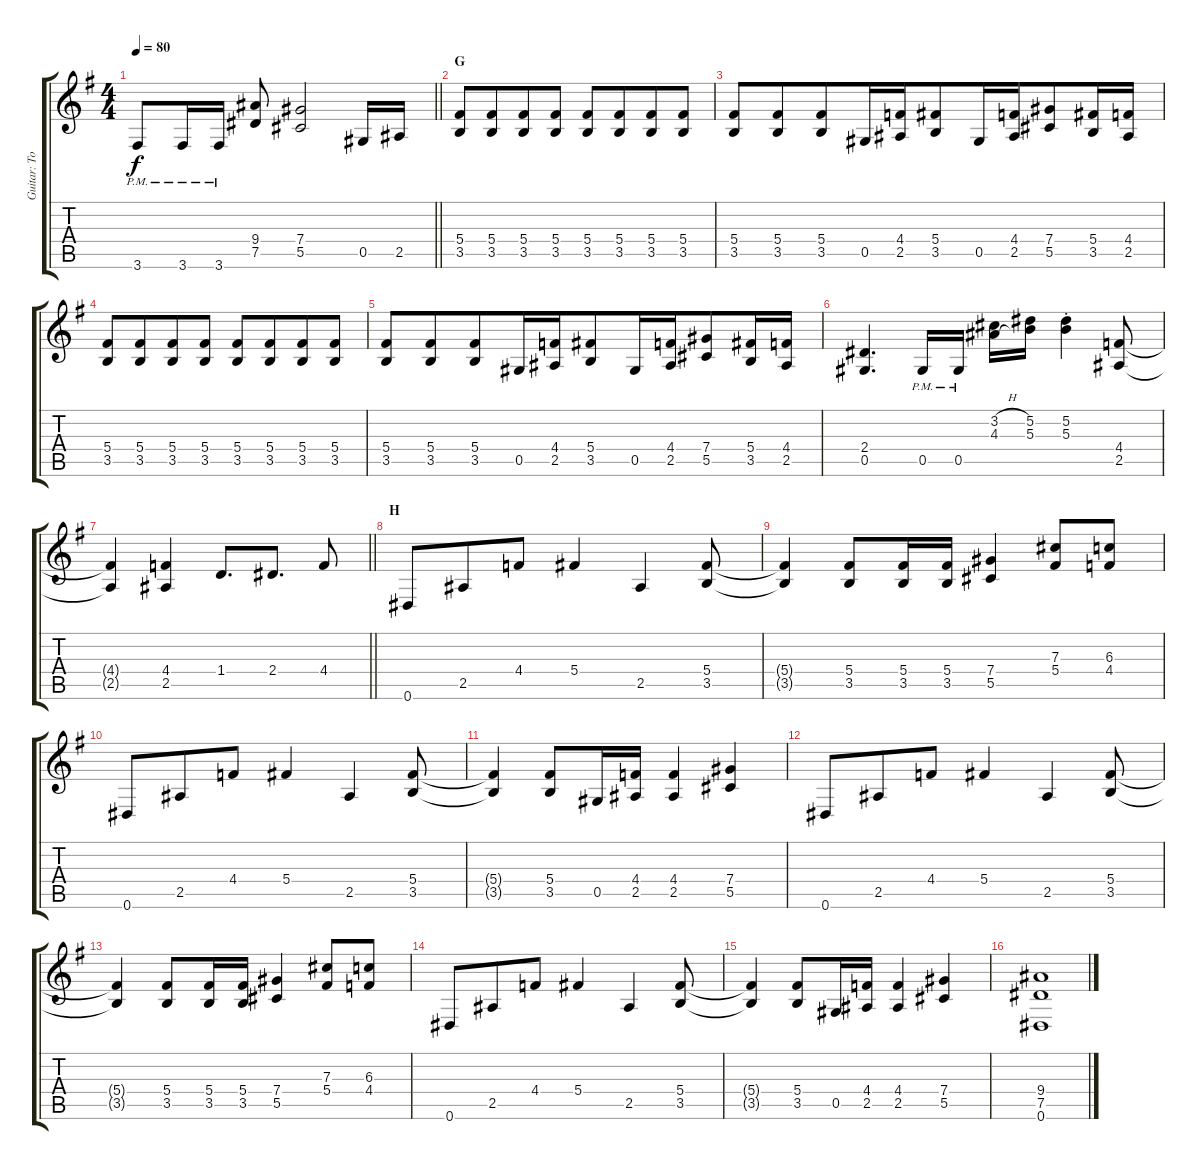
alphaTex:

\track ("Guitar: Tony" "Guitar: To") {instrument distortionguitar}
\staff {score tabs}
\tuning (Eb4 Bb3 Gb3 Db3 Ab2 Eb2) {hide}
\ts (4 4)
\tempo 80
\clef g2
\barLineRight lightlight
\ks g
3.6{pm}.8{dy f} 3.6{pm}.16 3.6{pm}.16 (9.4 7.5).8 (7.4 5.5).2 0.5.16 2.5.16 |
\section ("" "G")
(5.4 3.5).8{beam merge} (5.4 3.5).8{beam merge} (5.4 3.5).8{beam merge} (5.4 3.5).8 (5.4 3.5).8{beam merge} (5.4 3.5).8{beam merge} (5.4 3.5).8{beam merge} (5.4 3.5).8 |
(5.4 3.5).8{beam merge} (5.4 3.5).8{beam merge} (5.4 3.5).8{beam merge} 0.5.16 (4.4 2.5).16{beam merge} (5.4 3.5).8{beam merge} 0.5.16 (4.4 2.5).16{beam merge} (7.4 5.5).8{beam merge} (5.4 3.5).16 (4.4 2.5).16 |
(5.4 3.5).8{beam merge} (5.4 3.5).8{beam merge} (5.4 3.5).8{beam merge} (5.4 3.5).8 (5.4 3.5).8{beam merge} (5.4 3.5).8{beam merge} (5.4 3.5).8{beam merge} (5.4 3.5).8 |
(5.4 3.5).8{beam merge} (5.4 3.5).8{beam merge} (5.4 3.5).8{beam merge} 0.5.16 (4.4 2.5).16{beam merge} (5.4 3.5).8{beam merge} 0.5.16 (4.4 2.5).16{beam merge} (7.4 5.5).8{beam merge} (5.4 3.5).16 (4.4 2.5).16 |
(2.4 0.5).4{d} 0.5{pm}.16 0.5{pm}.16 (3.2{h} 4.3{h}).16 (5.2 5.3).16 (5.2{st} 5.3{st}).4 (4.4 2.5).8 |
\barLineRight lightlight
(4.4{t} 2.5{t}).4 (4.4 2.5).4 1.4.8{d} 2.4.8{d} 4.4.8 |
\section ("" "H")
0.6.8 2.5.8{beam merge} 4.4.8 5.4.4 2.5.4 (5.4 3.5).8 |
(5.4{t} 3.5{t}).4 (5.4 3.5).8 (5.4 3.5).16 (5.4 3.5).16 (7.4 5.5).4 (7.3 5.4).8 (6.3 4.4).8 |
0.6.8 2.5.8{beam merge} 4.4.8 5.4.4 2.5.4 (5.4 3.5).8 |
(5.4{t} 3.5{t}).4 (5.4 3.5).8 0.5.16 (4.4 2.5).16 (4.4 2.5).4 (7.4 5.5).4 |
0.6.8 2.5.8{beam merge} 4.4.8 5.4.4 2.5.4 (5.4 3.5).8 |
(5.4{t} 3.5{t}).4 (5.4 3.5).8 (5.4 3.5).16 (5.4 3.5).16 (7.4 5.5).4 (7.3 5.4).8 (6.3 4.4).8 |
0.6.8 2.5.8{beam merge} 4.4.8 5.4.4 2.5.4 (5.4 3.5).8 |
(5.4{t} 3.5{t}).4 (5.4 3.5).8 0.5.16 (4.4 2.5).16 (4.4 2.5).4 (7.4 5.5).4 |
(9.4 7.5 0.6).1
